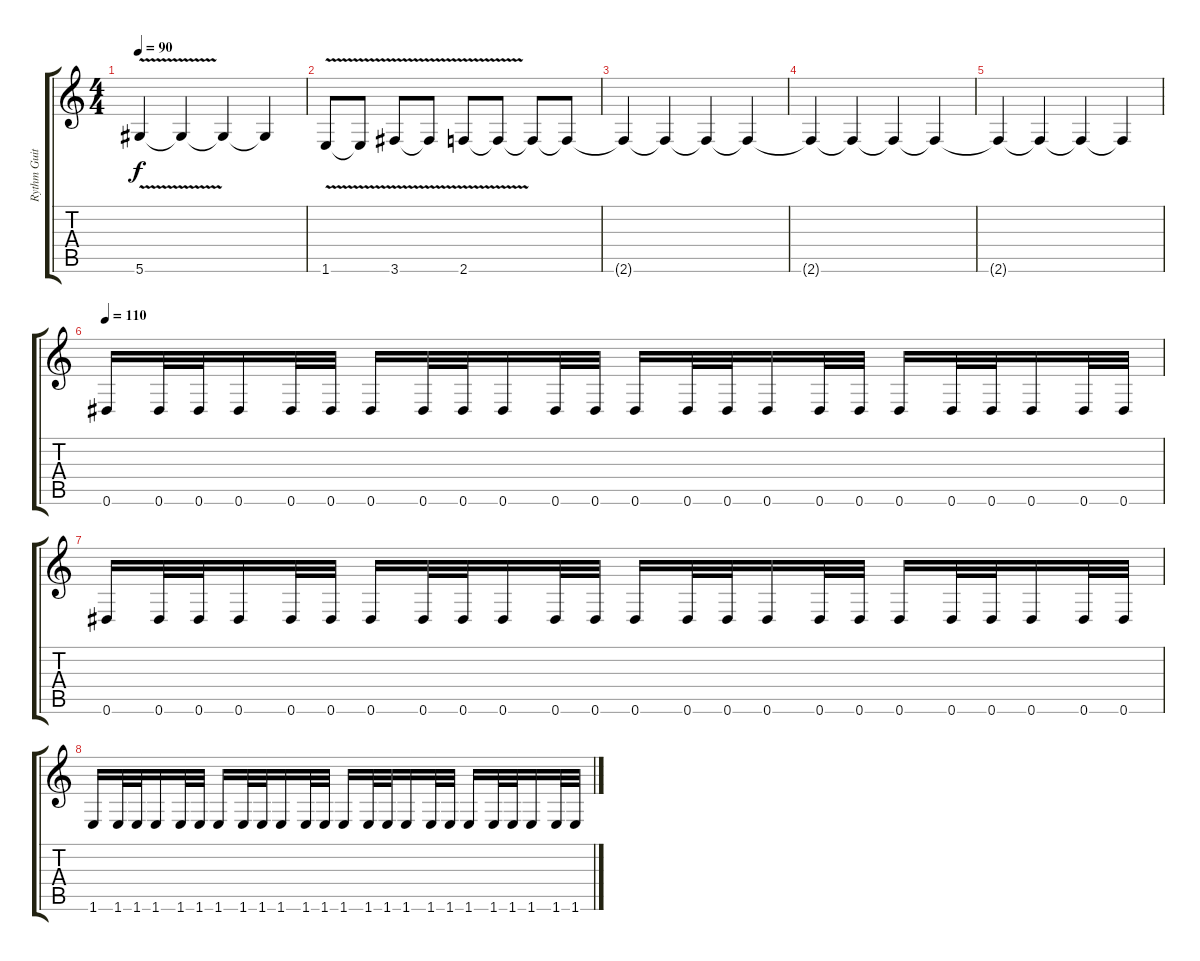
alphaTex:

\track ("Rythm Guitar" "Rythm Guit") {instrument overdrivenguitar}
\staff {score tabs}
\tuning (Eb4 Bb3 Gb3 Db3 Ab2 Eb2) {hide}
\ts (4 4)
\tempo 90
\clef g2
\ks c
5.6{v}.4{dy f} 5.6{t}.4 5.6{t}.4 5.6{t}.4 |
1.6{v}.8 1.6{t}.8 3.6{v}.8 3.6{t}.8 2.6{v}.8 2.6{t}.8 2.6{t}.8 2.6{t}.8 |
2.6{t}.4 2.6{t}.4 2.6{t}.4 2.6{t}.4 |
2.6{t}.4 2.6{t}.4 2.6{t}.4 2.6{t}.4 |
2.6{t}.4 2.6{t}.4 2.6{t}.4 2.6{t}.4 |
\tempo 110
0.6.16 0.6.32 0.6.32 0.6.16 0.6.32 0.6.32 0.6.16 0.6.32 0.6.32 0.6.16 0.6.32 0.6.32 0.6.16 0.6.32 0.6.32 0.6.16 0.6.32 0.6.32 0.6.16 0.6.32 0.6.32 0.6.16 0.6.32 0.6.32 |
0.6.16 0.6.32 0.6.32 0.6.16 0.6.32 0.6.32 0.6.16 0.6.32 0.6.32 0.6.16 0.6.32 0.6.32 0.6.16 0.6.32 0.6.32 0.6.16 0.6.32 0.6.32 0.6.16 0.6.32 0.6.32 0.6.16 0.6.32 0.6.32 |
1.6.16 1.6.32 1.6.32 1.6.16 1.6.32 1.6.32 1.6.16 1.6.32 1.6.32 1.6.16 1.6.32 1.6.32 1.6.16 1.6.32 1.6.32 1.6.16 1.6.32 1.6.32 1.6.16 1.6.32 1.6.32 1.6.16 1.6.32 1.6.32
